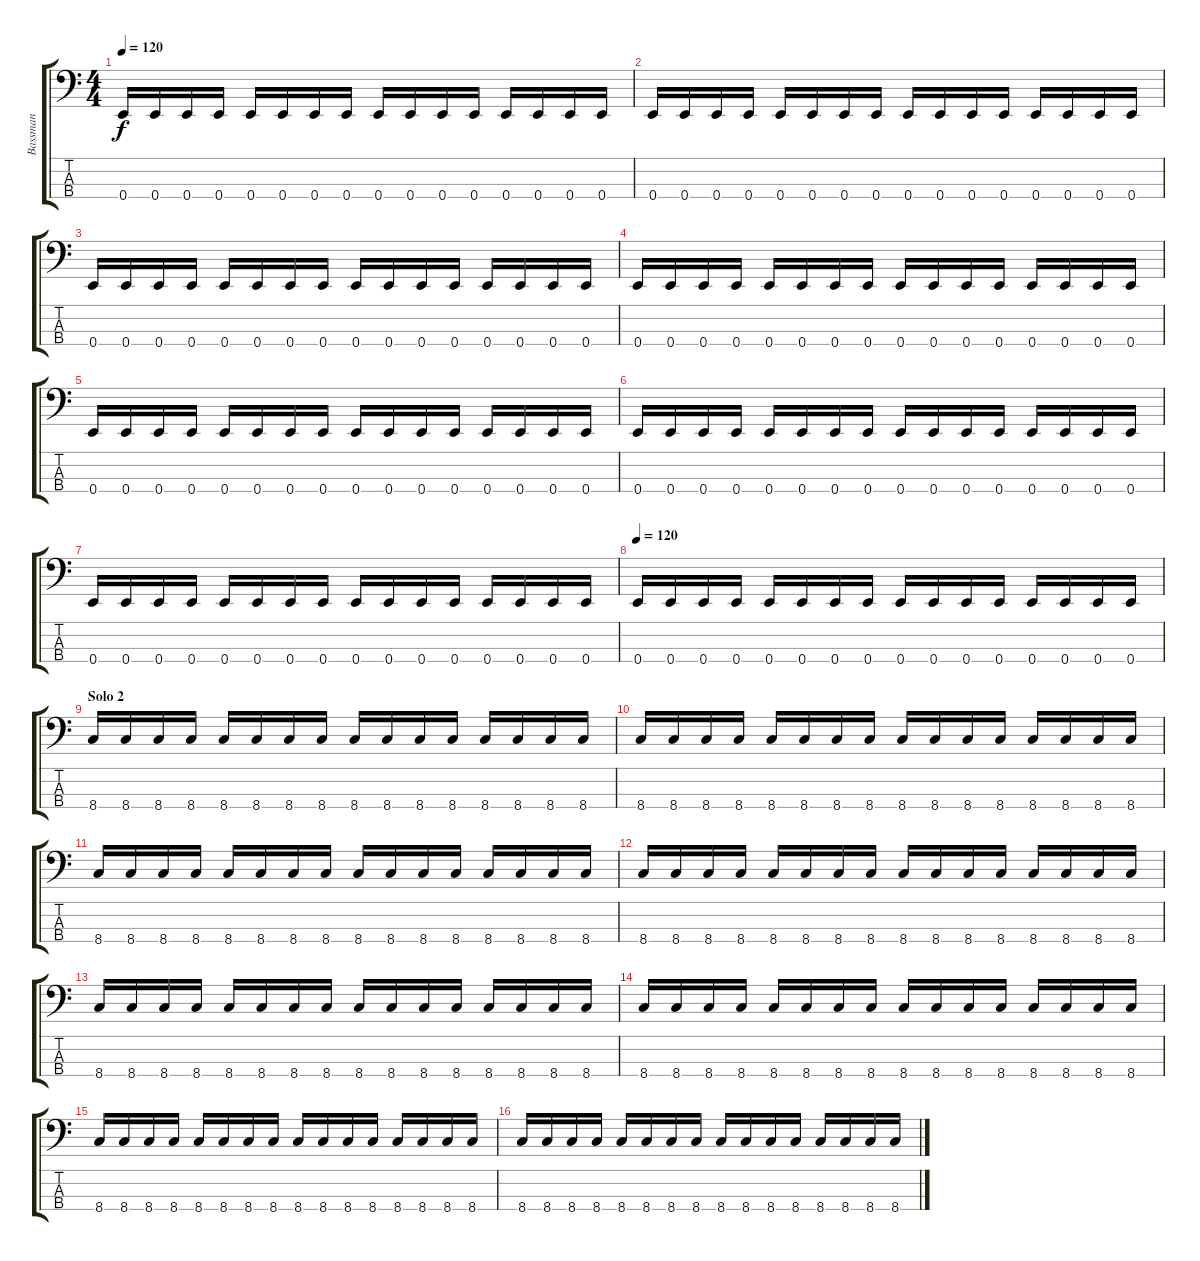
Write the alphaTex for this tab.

\track ("Bassman" "Bassman") {instrument electricbasspick}
\staff {score tabs}
\tuning (G2 D2 A1 E1) {hide}
\ts (4 4)
\tempo 120
\clef f4
\ks c
0.4.16{dy f} 0.4.16 0.4.16 0.4.16 0.4.16 0.4.16 0.4.16 0.4.16 0.4.16 0.4.16 0.4.16 0.4.16 0.4.16 0.4.16 0.4.16 0.4.16 |
0.4.16 0.4.16 0.4.16 0.4.16 0.4.16 0.4.16 0.4.16 0.4.16 0.4.16 0.4.16 0.4.16 0.4.16 0.4.16 0.4.16 0.4.16 0.4.16 |
0.4.16 0.4.16 0.4.16 0.4.16 0.4.16 0.4.16 0.4.16 0.4.16 0.4.16 0.4.16 0.4.16 0.4.16 0.4.16 0.4.16 0.4.16 0.4.16 |
0.4.16 0.4.16 0.4.16 0.4.16 0.4.16 0.4.16 0.4.16 0.4.16 0.4.16 0.4.16 0.4.16 0.4.16 0.4.16 0.4.16 0.4.16 0.4.16 |
0.4.16 0.4.16 0.4.16 0.4.16 0.4.16 0.4.16 0.4.16 0.4.16 0.4.16 0.4.16 0.4.16 0.4.16 0.4.16 0.4.16 0.4.16 0.4.16 |
0.4.16 0.4.16 0.4.16 0.4.16 0.4.16 0.4.16 0.4.16 0.4.16 0.4.16 0.4.16 0.4.16 0.4.16 0.4.16 0.4.16 0.4.16 0.4.16 |
0.4.16 0.4.16 0.4.16 0.4.16 0.4.16 0.4.16 0.4.16 0.4.16 0.4.16 0.4.16 0.4.16 0.4.16 0.4.16 0.4.16 0.4.16 0.4.16 |
\tempo 120
0.4.16 0.4.16 0.4.16 0.4.16 0.4.16 0.4.16 0.4.16 0.4.16 0.4.16 0.4.16 0.4.16 0.4.16 0.4.16 0.4.16 0.4.16 0.4.16 |
\section ("" "Solo 2")
8.4.16 8.4.16 8.4.16 8.4.16 8.4.16 8.4.16 8.4.16 8.4.16 8.4.16 8.4.16 8.4.16 8.4.16 8.4.16 8.4.16 8.4.16 8.4.16 |
8.4.16 8.4.16 8.4.16 8.4.16 8.4.16 8.4.16 8.4.16 8.4.16 8.4.16 8.4.16 8.4.16 8.4.16 8.4.16 8.4.16 8.4.16 8.4.16 |
8.4.16 8.4.16 8.4.16 8.4.16 8.4.16 8.4.16 8.4.16 8.4.16 8.4.16 8.4.16 8.4.16 8.4.16 8.4.16 8.4.16 8.4.16 8.4.16 |
8.4.16 8.4.16 8.4.16 8.4.16 8.4.16 8.4.16 8.4.16 8.4.16 8.4.16 8.4.16 8.4.16 8.4.16 8.4.16 8.4.16 8.4.16 8.4.16 |
8.4.16 8.4.16 8.4.16 8.4.16 8.4.16 8.4.16 8.4.16 8.4.16 8.4.16 8.4.16 8.4.16 8.4.16 8.4.16 8.4.16 8.4.16 8.4.16 |
8.4.16 8.4.16 8.4.16 8.4.16 8.4.16 8.4.16 8.4.16 8.4.16 8.4.16 8.4.16 8.4.16 8.4.16 8.4.16 8.4.16 8.4.16 8.4.16 |
8.4.16 8.4.16 8.4.16 8.4.16 8.4.16 8.4.16 8.4.16 8.4.16 8.4.16 8.4.16 8.4.16 8.4.16 8.4.16 8.4.16 8.4.16 8.4.16 |
8.4.16 8.4.16 8.4.16 8.4.16 8.4.16 8.4.16 8.4.16 8.4.16 8.4.16 8.4.16 8.4.16 8.4.16 8.4.16 8.4.16 8.4.16 8.4.16
